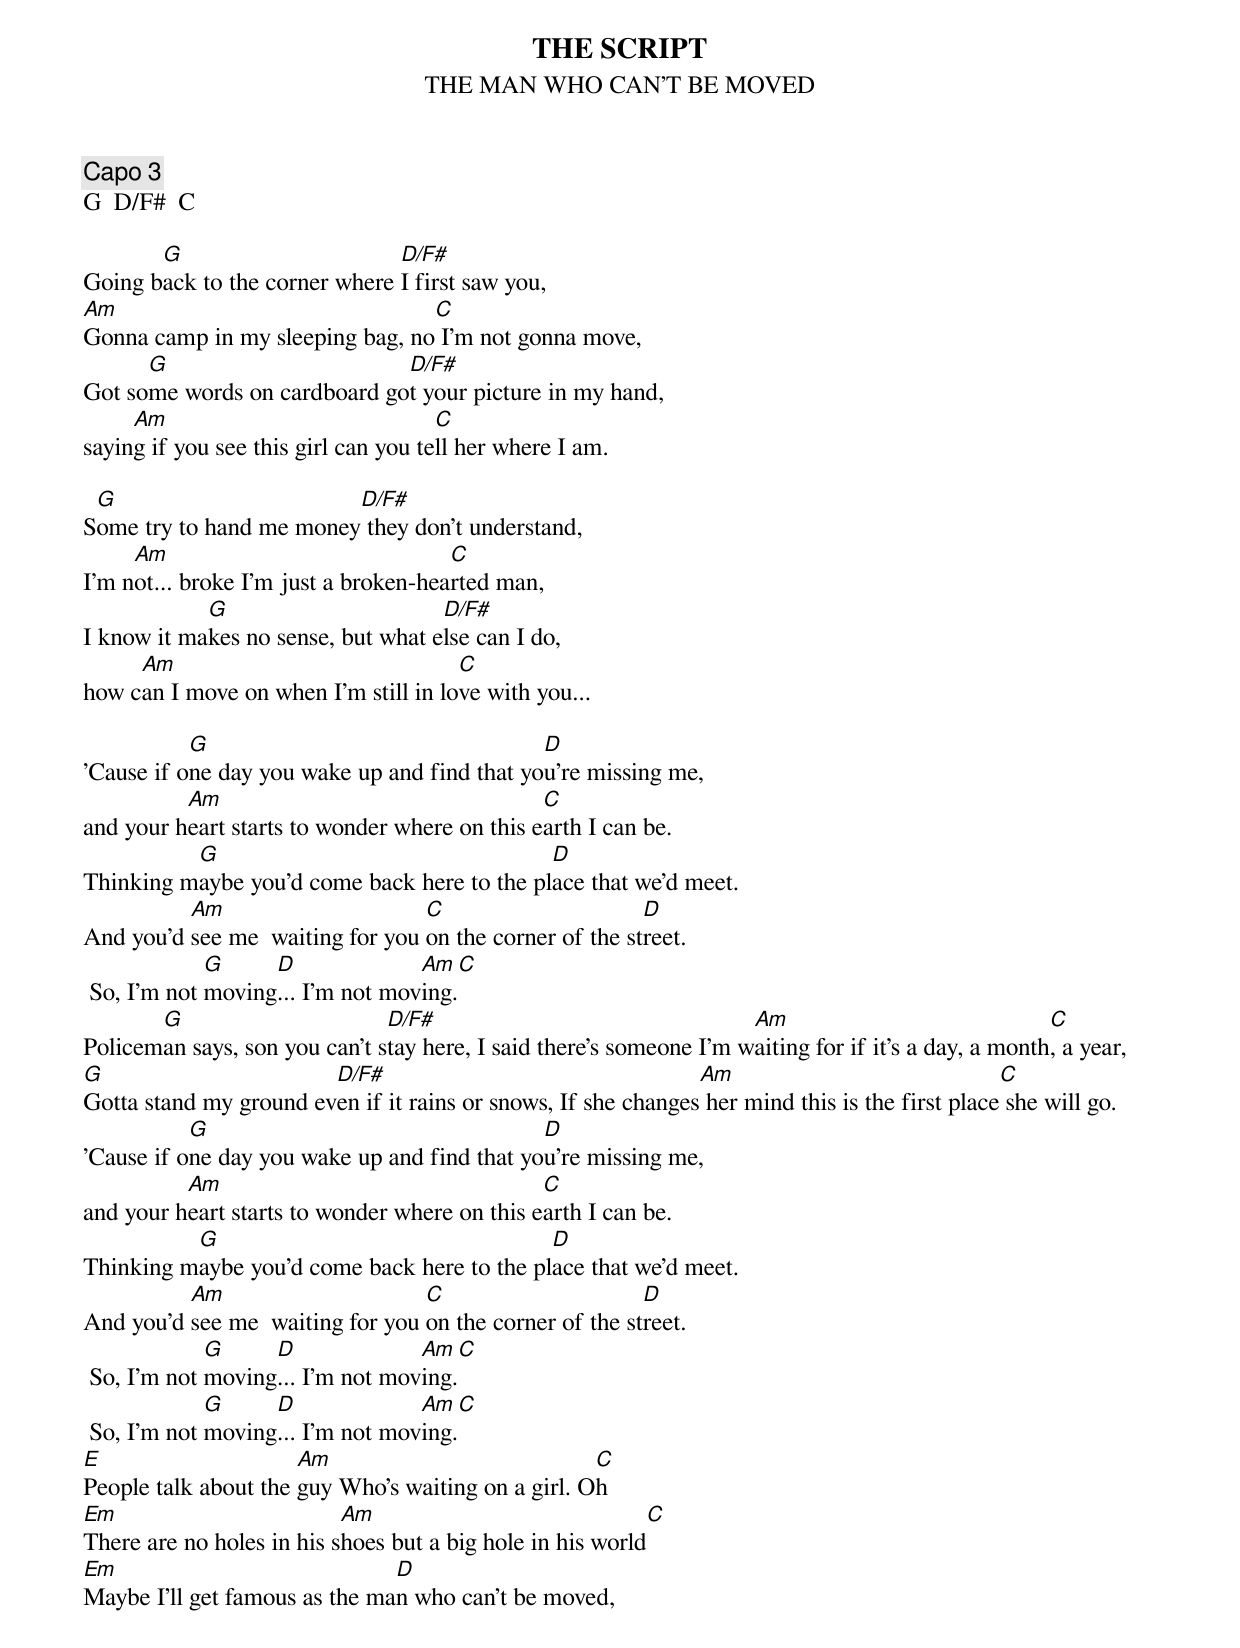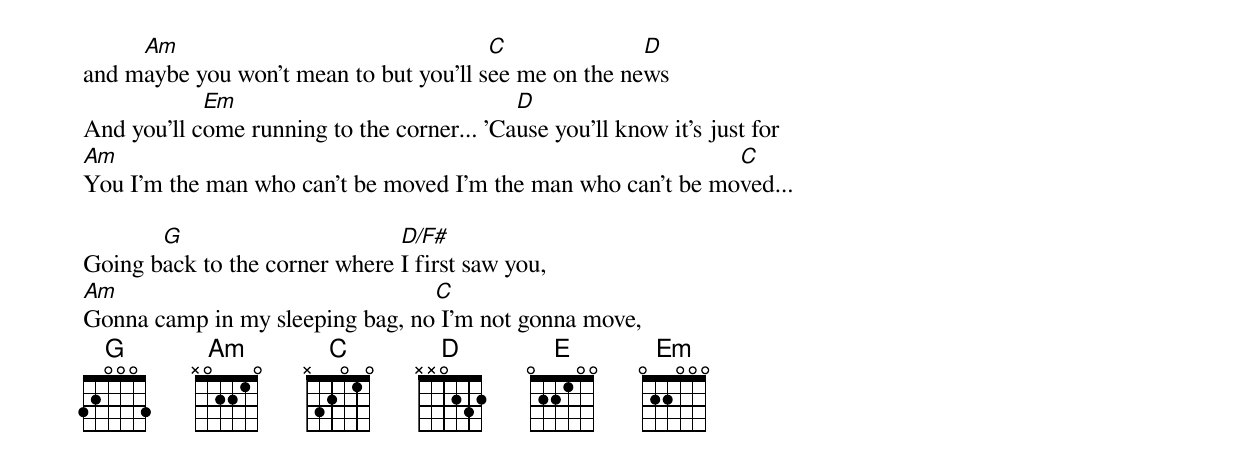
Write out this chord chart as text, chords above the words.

THE SCRIPT
THE MAN WHO CAN'T BE MOVED
Capo 3
G  D/F#  C

       G                       D/F#
Going back to the corner where I first saw you,
Am                               C
Gonna camp in my sleeping bag, no I'm not gonna move,
      G                       D/F#
Got some words on cardboard got your picture in my hand,
     Am                               C
saying if you see this girl can you tell her where I am.

 G                       D/F#
Some try to hand me money they don't understand,
     Am                               C
I'm not... broke I'm just a broken-hearted man,
            G                       D/F#
I know it makes no sense, but what else can I do,
     Am                               C
how can I move on when I'm still in love with you...

           G                                  D
'Cause if one day you wake up and find that you're missing me,
          Am                                   C
and your heart starts to wonder where on this earth I can be.
          G                                  D
Thinking maybe you'd come back here to the place that we'd meet.
          Am                      C                      D
And you'd see me  waiting for you on the corner of the street.
             G     D	          Am   C
 So, I'm not moving... I'm not moving.
       G                       D/F#				     Am                               C
Policeman says, son you can't stay here, I said there's someone I'm waiting for if it's a day, a month, a year,
G                       D/F#				       Am                               C
Gotta stand my ground even if it rains or snows, If she changes her mind this is the first place she will go.
           G                                  D
'Cause if one day you wake up and find that you're missing me,
          Am                                   C
and your heart starts to wonder where on this earth I can be.
          G                                  D
Thinking maybe you'd come back here to the place that we'd meet.
          Am                      C                      D
And you'd see me  waiting for you on the corner of the street.
             G     D	          Am   C
 So, I'm not moving... I'm not moving.
             G     D	          Am   C
 So, I'm not moving... I'm not moving.
E                     Am		            C
People talk about the guy Who's waiting on a girl. Oh
Em                         Am			             C
There are no holes in his shoes but a big hole in his world
Em                             D
Maybe I'll get famous as the man who can't be moved,
     Am                                 C              D
and maybe you won't mean to but you'll see me on the news
            Em                              D
And you'll come running to the corner... 'Cause you'll know it's just for
Am                                                            C
You I'm the man who can't be moved I'm the man who can't be moved...

       G                       D/F#
Going back to the corner where I first saw you,
Am                               C
Gonna camp in my sleeping bag, no I'm not gonna move,
